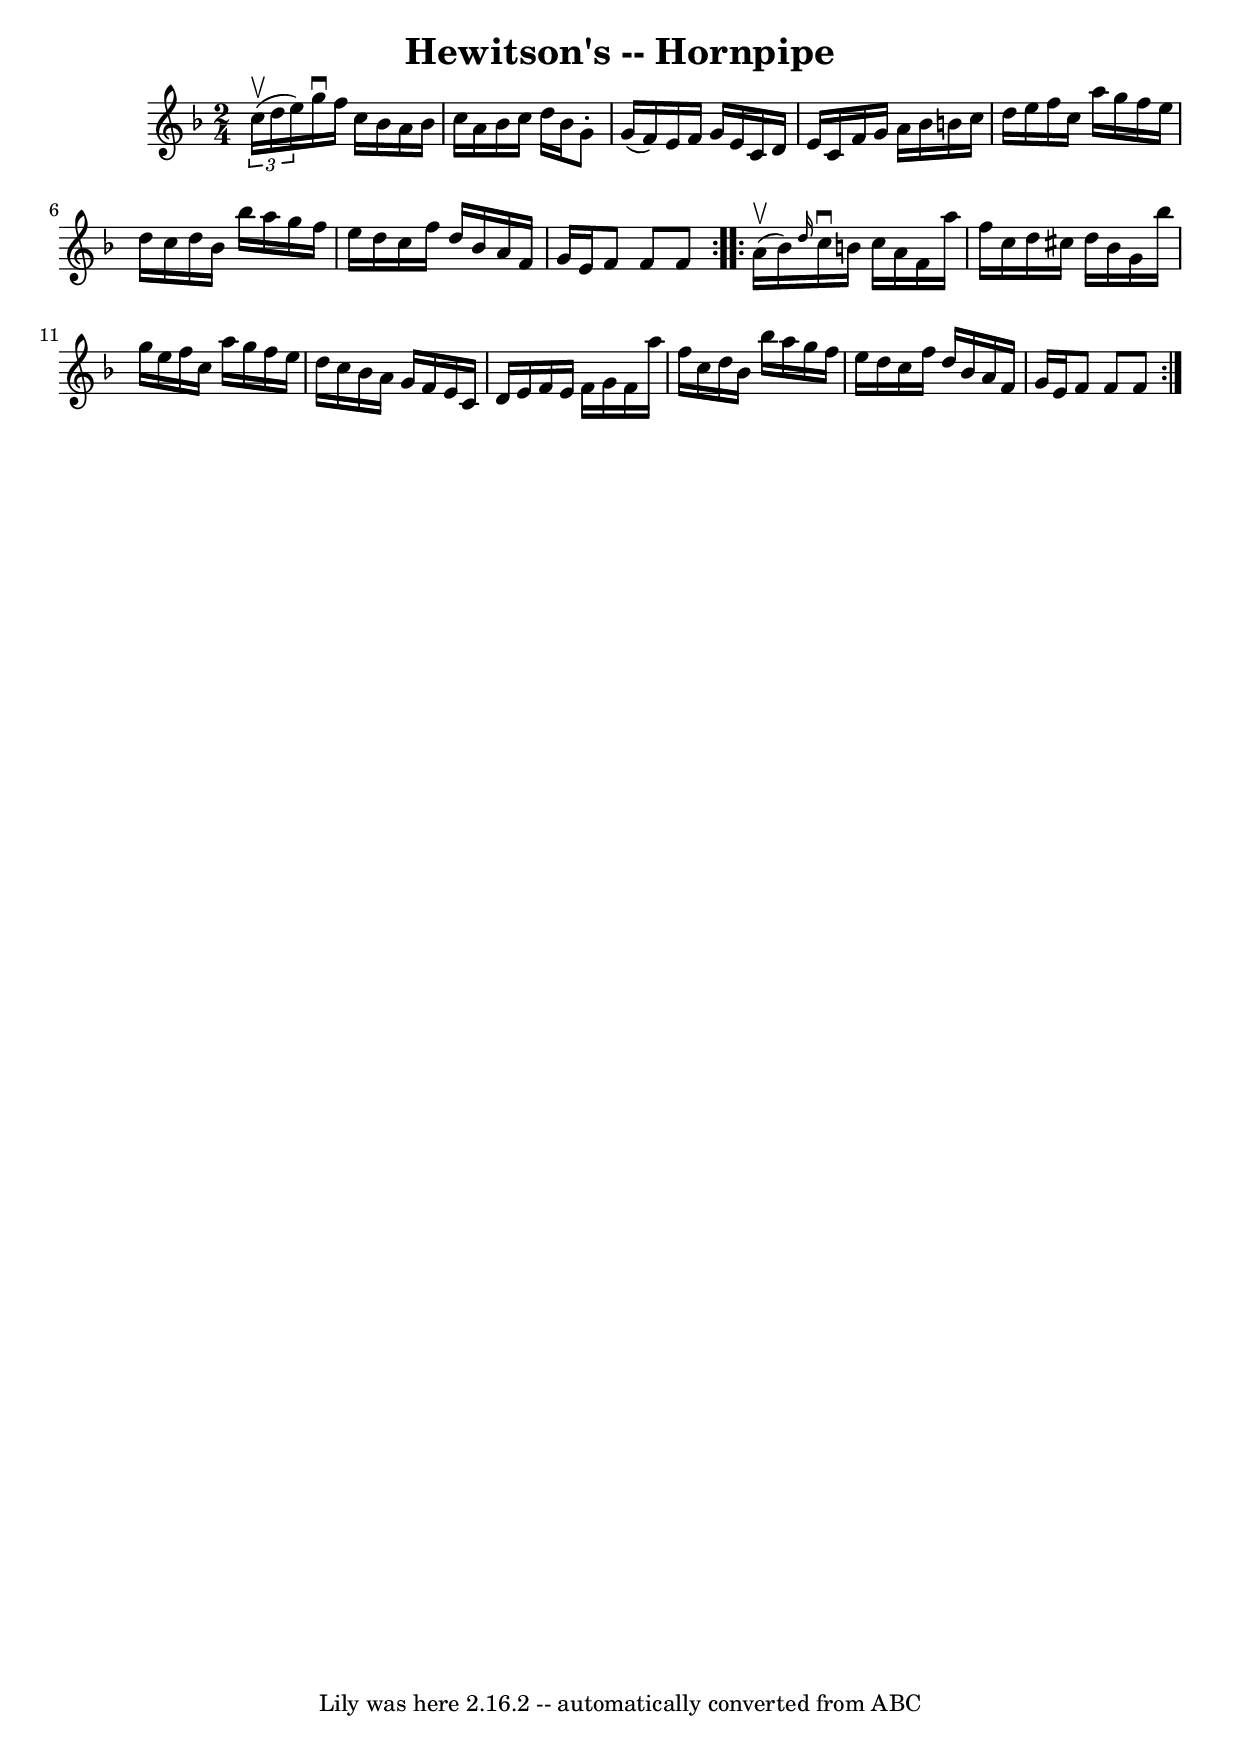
\version "2.16.2"
\include "Mammoth.ily"
\header {
  %% book = "Cole's 1000 Fiddle Tunes"
  crossRefNumber = "1"
  footnotes = ""
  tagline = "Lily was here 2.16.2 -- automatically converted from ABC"
  title = "Hewitson's -- Hornpipe"

}
voicedefault =  {



  \repeat volta 2 {

    \time 2/4 
    \key f \major   \times 2/3 { c''16 (^\upbow d''16 e''16) 
			       } 
    |
    g''16^\downbow f''16 c''16 bes'16 a'16 bes'16    
    c''16 a'16  |
    bes'16 c''16 d''16 bes'16 g'8 -. g'16 (
    f'16) |
    e'16 f'16 g'16 e'16 c'16 d'16 e'16    
    c'16  |
    f'16 g'16 a'16 bes'16 b'16 c''16 d''16    
    e''16  |
    f''16 c''16 a''16 g''16 f''16 e''16 d''16 
    c''16  |
    d''16 bes'16 bes''16 a''16 g''16 f''16    
    e''16 d''16  |
    c''16 f''16 d''16 bes'16 a'16 f'16    
    g'16 e'16  |
    f'8 f'8 f'8  
  }     
  \repeat volta 2 {
    a'16 
    (^\upbow bes'16) |
    \grace { d''16  
	   } c''16^\downbow b'16    
    c''16 a'16 f'16 a''16 f''16 c''16  |
    d''16 cis''16   
    d''16 bes'16 g'16 bes''16 g''16 e''16  |
    f''16    
    c''16 a''16 g''16 f''16 e''16 d''16 c''16  |
    bes'16  
    a'16 g'16 f'16 e'16 c'16 d'16 e'16  |
    f'16    
    e'16 f'16 g'16 f'16 a''16 f''16 c''16  |
    d''16    
    bes'16 bes''16 a''16 g''16 f''16 e''16 d''16  |
    
    c''16 f''16 d''16 bes'16 a'16 f'16 g'16 e'16  |
    
    f'8 f'8 f'8  
  }   

}

\score{
  <<

    \context Staff="default"
    {
      \voicedefault 
      
    }

  >>
  \layout {
    
  }
  \midi {
  }

}
